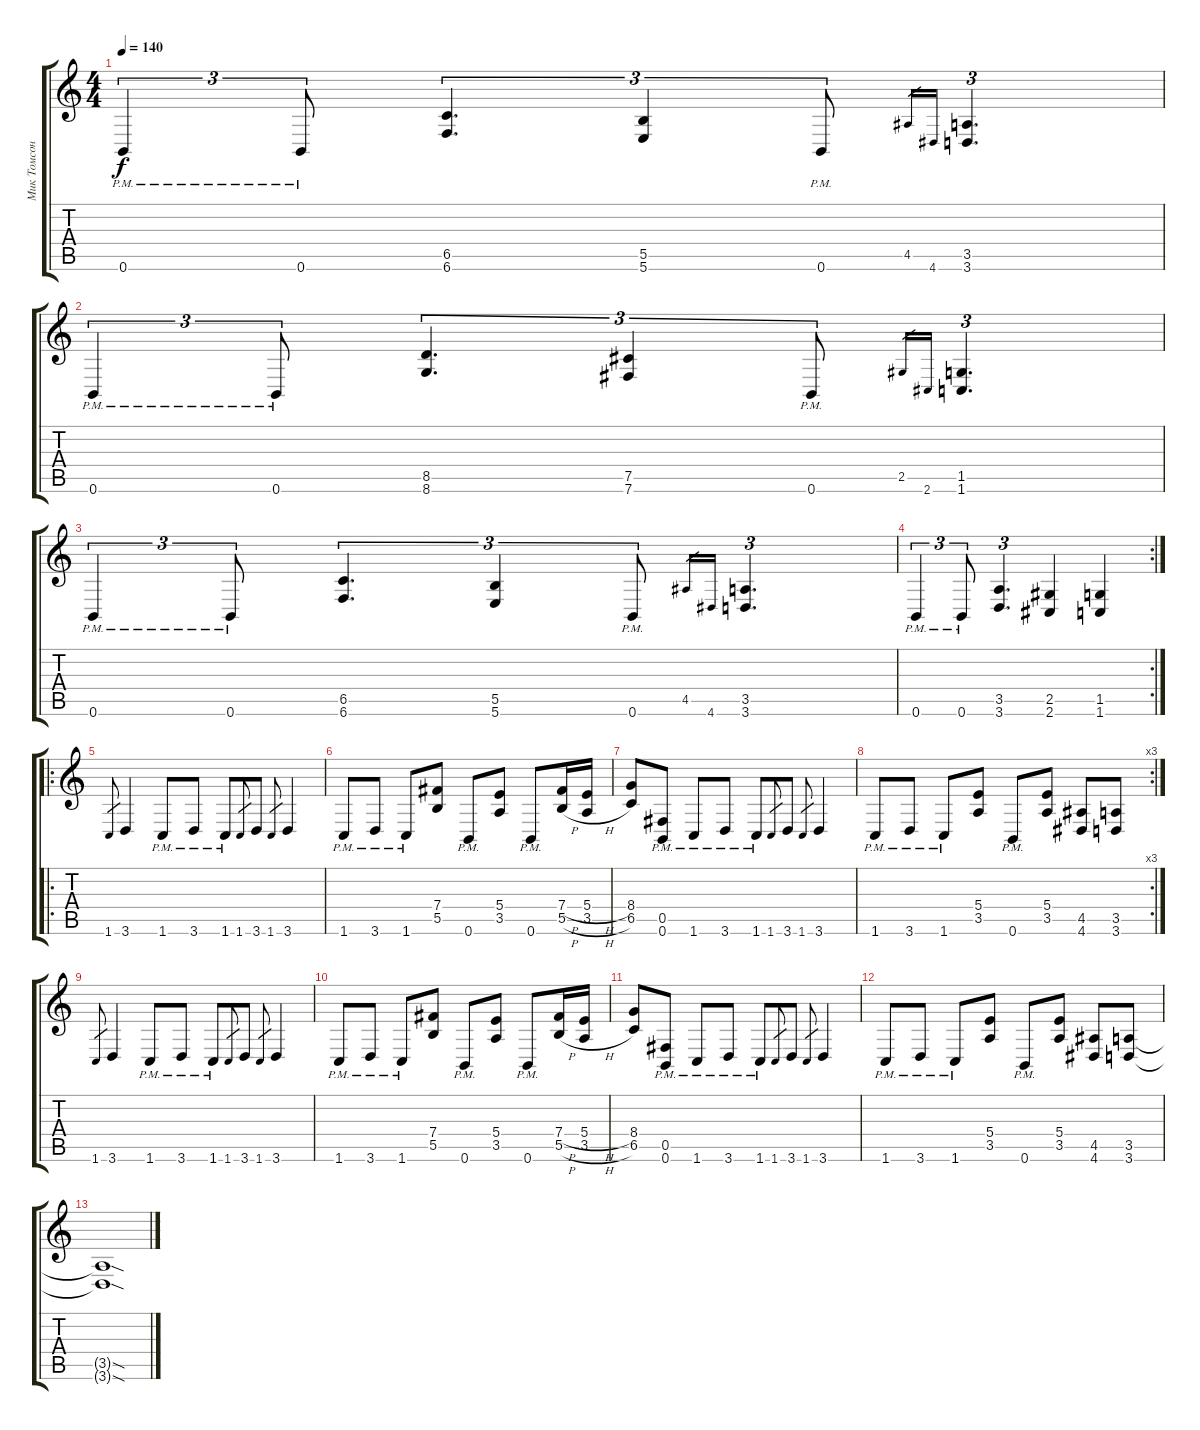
\track ("Мик Томсон #7" "Мик Томсон") {instrument distortionguitar}
\staff {score tabs}
\tuning (Db4 Ab3 E3 B2 Gb2 B1) {hide}
\ts (4 4)
\tempo 140
\clef g2
\ks c
0.6{pm}.4{tu (3 2) dy f} 0.6{pm}.8{tu (3 2)} (6.5 6.6).4{d tu (3 2)} (5.5 5.6).4{tu (3 2)} 0.6{pm}.8{tu (3 2)} 4.5.16{gr} 4.6.16{gr} (3.5 3.6).4{d tu (3 2)} |
0.6{pm}.4{tu (3 2)} 0.6{pm}.8{tu (3 2)} (8.5 8.6).4{d tu (3 2)} (7.5 7.6).4{tu (3 2)} 0.6{pm}.8{tu (3 2)} 2.5.16{gr} 2.6.16{gr} (1.5 1.6).4{d tu (3 2)} |
0.6{pm}.4{tu (3 2)} 0.6{pm}.8{tu (3 2)} (6.5 6.6).4{d tu (3 2)} (5.5 5.6).4{tu (3 2)} 0.6{pm}.8{tu (3 2)} 4.5.16{gr} 4.6.16{gr} (3.5 3.6).4{d tu (3 2)} |
\rc 2
0.6{pm}.4{tu (3 2)} 0.6{pm}.8{tu (3 2)} (3.5 3.6).4{d tu (3 2)} (2.5 2.6).4 (1.5 1.6).4 |
\ro
1.6.8{gr} 3.6.4 1.6{pm}.8 3.6{pm}.8 1.6{pm}.8 1.6.8{gr} 3.6.8 1.6.8{gr} 3.6.4 |
1.6{pm}.8 3.6{pm}.8 1.6{pm}.8 (7.4 5.5).8 0.6{pm}.8 (5.4 3.5).8 0.6{pm}.8 (7.4{h} 5.5{h}).16 (5.4{h} 3.5{h}).16 |
(8.4 6.5).8 (0.5{pm} 0.6{pm}).8 1.6{pm}.8 3.6{pm}.8 1.6{pm}.8 1.6.8{gr} 3.6.8 1.6.8{gr} 3.6.4 |
\rc 3
1.6{pm}.8 3.6{pm}.8 1.6{pm}.8 (5.4 3.5).8 0.6{pm}.8 (5.4 3.5).8 (4.5 4.6).8 (3.5 3.6).8 |
1.6.8{gr} 3.6.4 1.6{pm}.8 3.6{pm}.8 1.6{pm}.8 1.6.8{gr} 3.6.8 1.6.8{gr} 3.6.4 |
1.6{pm}.8 3.6{pm}.8 1.6{pm}.8 (7.4 5.5).8 0.6{pm}.8 (5.4 3.5).8 0.6{pm}.8 (7.4{h} 5.5{h}).16 (5.4{h} 3.5{h}).16 |
(8.4 6.5).8 (0.5{pm} 0.6{pm}).8 1.6{pm}.8 3.6{pm}.8 1.6{pm}.8 1.6.8{gr} 3.6.8 1.6.8{gr} 3.6.4 |
1.6{pm}.8 3.6{pm}.8 1.6{pm}.8 (5.4 3.5).8 0.6{pm}.8 (5.4 3.5).8 (4.5 4.6).8 (3.5 3.6).8 |
(3.5{sod t} 3.6{sod t}).1
